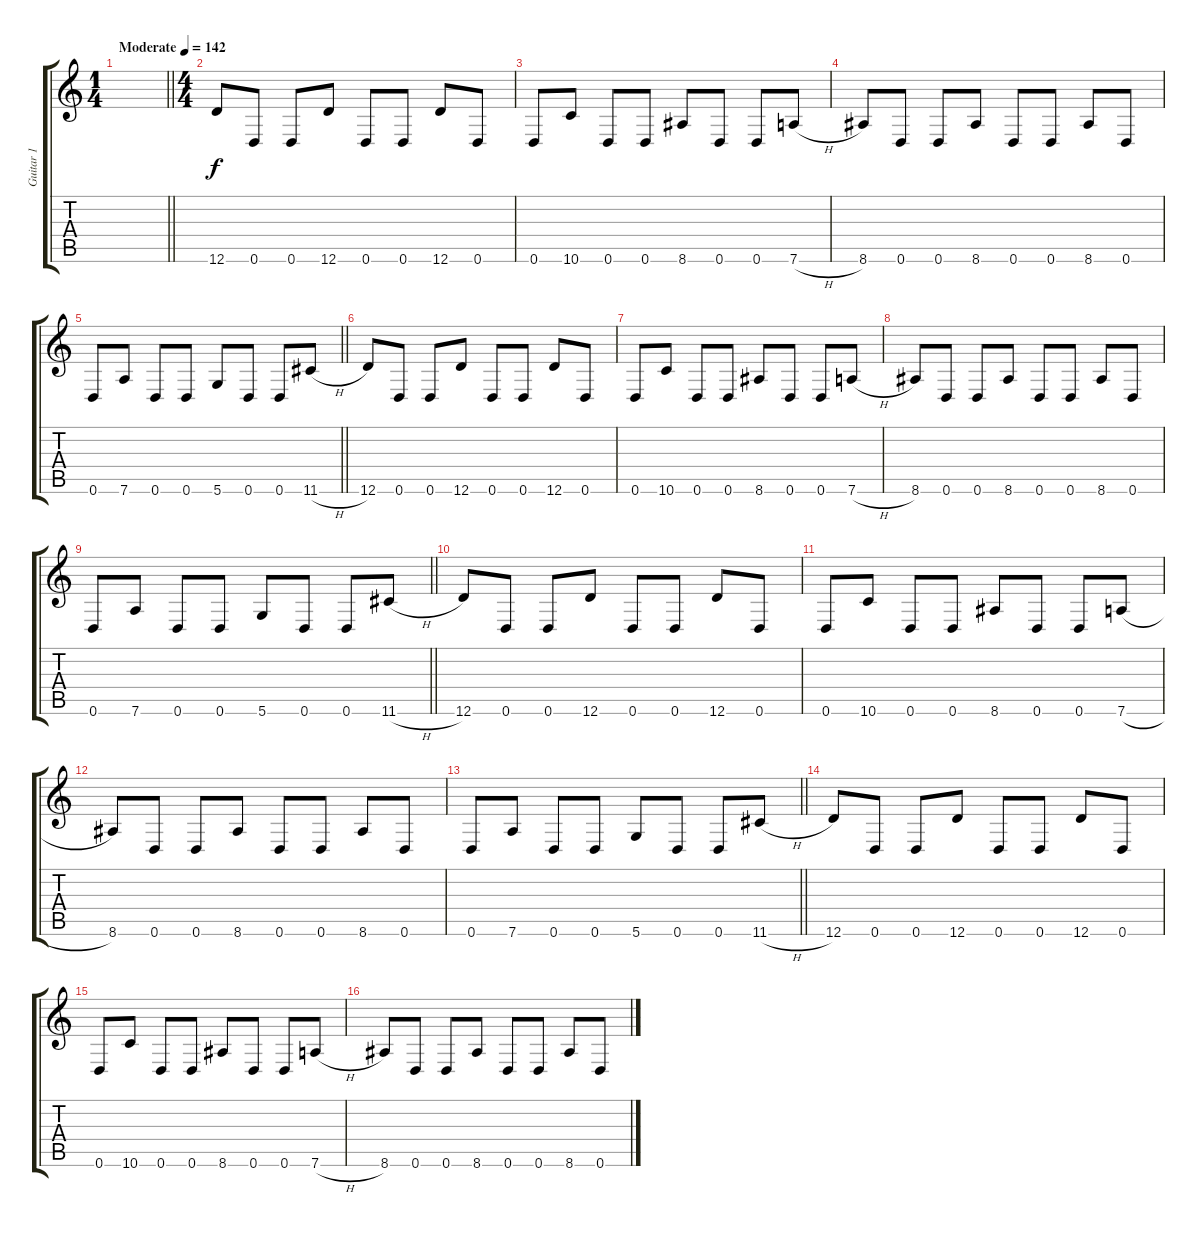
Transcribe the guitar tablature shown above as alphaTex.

\track ("Guitar 1" "Guitar 1") {instrument distortionguitar}
\staff {score tabs}
\tuning (E4 B3 G3 D3 A2 D2) {hide}
\ts (1 4)
\tempo (142 "Moderate")
\clef g2
\barLineRight lightlight
\ks c
|
\ts (4 4)
12.6.8 0.6.8 0.6.8 12.6.8 0.6.8 0.6.8 12.6.8 0.6.8 |
0.6.8 10.6.8 0.6.8 0.6.8 8.6.8 0.6.8 0.6.8 7.6{h}.8 |
8.6.8 0.6.8 0.6.8 8.6.8 0.6.8 0.6.8 8.6.8 0.6.8 |
\barLineRight lightlight
0.6.8 7.6.8 0.6.8 0.6.8 5.6.8 0.6.8 0.6.8 11.6{h}.8 |
12.6.8 0.6.8 0.6.8 12.6.8 0.6.8 0.6.8 12.6.8 0.6.8 |
0.6.8 10.6.8 0.6.8 0.6.8 8.6.8 0.6.8 0.6.8 7.6{h}.8 |
8.6.8 0.6.8 0.6.8 8.6.8 0.6.8 0.6.8 8.6.8 0.6.8 |
\barLineRight lightlight
0.6.8 7.6.8 0.6.8 0.6.8 5.6.8 0.6.8 0.6.8 11.6{h}.8 |
12.6.8 0.6.8 0.6.8 12.6.8 0.6.8 0.6.8 12.6.8 0.6.8 |
0.6.8 10.6.8 0.6.8 0.6.8 8.6.8 0.6.8 0.6.8 7.6{h}.8 |
8.6.8 0.6.8 0.6.8 8.6.8 0.6.8 0.6.8 8.6.8 0.6.8 |
\barLineRight lightlight
0.6.8 7.6.8 0.6.8 0.6.8 5.6.8 0.6.8 0.6.8 11.6{h}.8 |
12.6.8 0.6.8 0.6.8 12.6.8 0.6.8 0.6.8 12.6.8 0.6.8 |
0.6.8 10.6.8 0.6.8 0.6.8 8.6.8 0.6.8 0.6.8 7.6{h}.8 |
8.6.8 0.6.8 0.6.8 8.6.8 0.6.8 0.6.8 8.6.8 0.6.8
